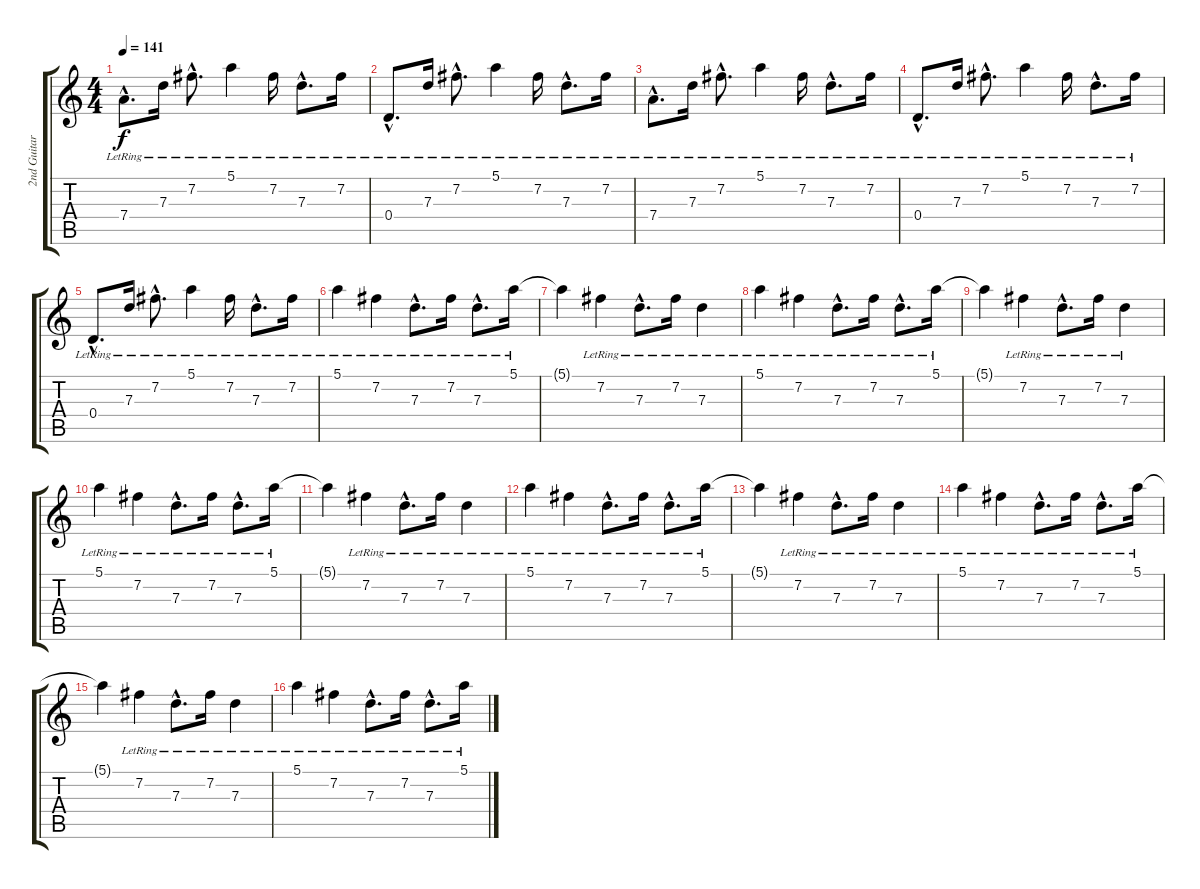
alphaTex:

\track ("2nd Guitar" "2nd Guitar") {instrument electricguitarjazz}
\staff {score tabs}
\tuning (E4 B3 G3 D3 A2 E2) {hide}
\ts (4 4)
\tempo 141
\clef g2
\ks c
7.4{hac lr}.8{d dy f} 7.3{lr}.16 7.2{hac lr}.8{d} 5.1{lr}.4 7.2{lr}.16 7.3{hac lr}.8{d} 7.2{lr}.16 |
0.4{hac lr}.8{d} 7.3{lr}.16 7.2{hac lr}.8{d} 5.1{lr}.4 7.2{lr}.16 7.3{hac lr}.8{d} 7.2{lr}.16 |
7.4{hac lr}.8{d} 7.3{lr}.16 7.2{hac lr}.8{d} 5.1{lr}.4 7.2{lr}.16 7.3{hac lr}.8{d} 7.2{lr}.16 |
0.4{hac lr}.8{d} 7.3{lr}.16 7.2{hac lr}.8{d} 5.1{lr}.4 7.2{lr}.16 7.3{hac lr}.8{d} 7.2{lr}.16 |
0.4{hac lr}.8{d} 7.3{lr}.16 7.2{hac lr}.8{d} 5.1{lr}.4 7.2{lr}.16 7.3{hac lr}.8{d} 7.2{lr}.16 |
5.1{lr}.4 7.2{lr}.4 7.3{hac lr}.8{d} 7.2{lr}.16 7.3{hac lr}.8{d} 5.1{lr}.16 |
5.1{t}.4 7.2{lr}.4 7.3{hac lr}.8{d} 7.2{lr}.16 7.3{lr}.4 |
5.1{lr}.4 7.2{lr}.4 7.3{hac lr}.8{d} 7.2{lr}.16 7.3{hac lr}.8{d} 5.1{lr}.16 |
5.1{t}.4 7.2{lr}.4 7.3{hac lr}.8{d} 7.2{lr}.16 7.3{lr}.4 |
5.1{lr}.4 7.2{lr}.4 7.3{hac lr}.8{d} 7.2{lr}.16 7.3{hac lr}.8{d} 5.1{lr}.16 |
5.1{t}.4 7.2{lr}.4 7.3{hac lr}.8{d} 7.2{lr}.16 7.3{lr}.4 |
5.1{lr}.4 7.2{lr}.4 7.3{hac lr}.8{d} 7.2{lr}.16 7.3{hac lr}.8{d} 5.1{lr}.16 |
5.1{t}.4 7.2{lr}.4 7.3{hac lr}.8{d} 7.2{lr}.16 7.3{lr}.4 |
5.1{lr}.4 7.2{lr}.4 7.3{hac lr}.8{d} 7.2{lr}.16 7.3{hac lr}.8{d} 5.1{lr}.16 |
5.1{t}.4 7.2{lr}.4 7.3{hac lr}.8{d} 7.2{lr}.16 7.3{lr}.4 |
5.1{lr}.4 7.2{lr}.4 7.3{hac lr}.8{d} 7.2{lr}.16 7.3{hac lr}.8{d} 5.1{lr}.16
